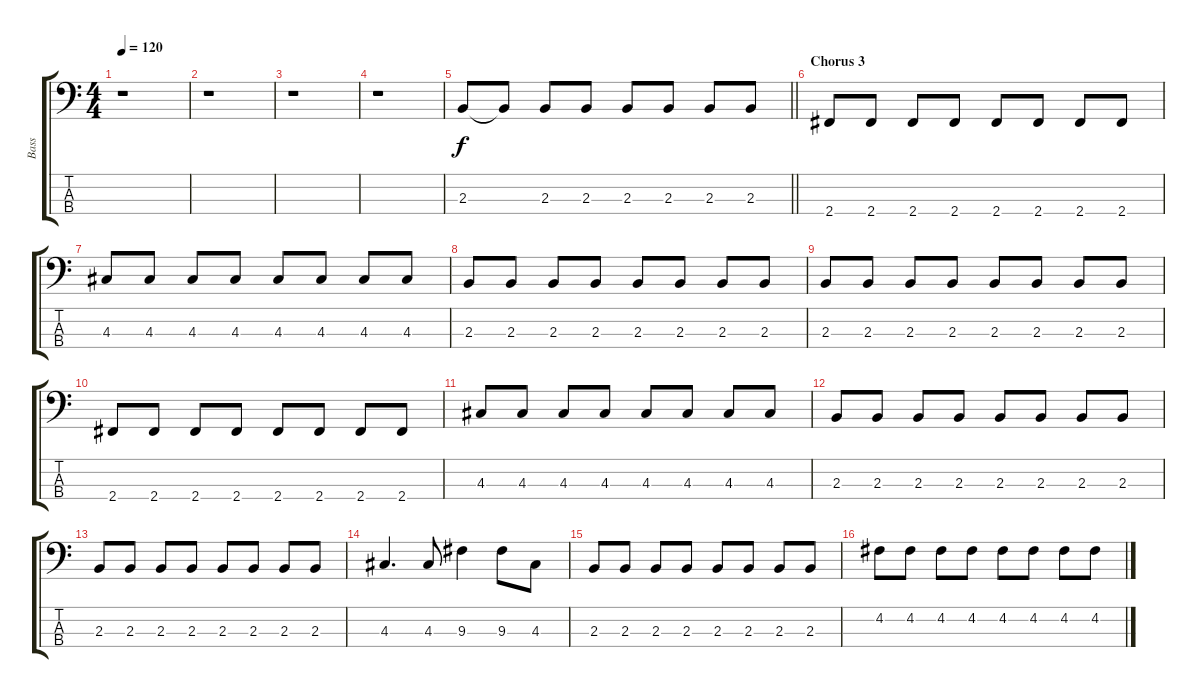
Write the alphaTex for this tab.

\track ("Bass" "Bass") {instrument electricbassfinger}
\staff {score tabs}
\tuning (G2 D2 A1 E1) {hide}
\ts (4 4)
\tempo 120
\clef f4
\ks c
r.1{dy f} |
r.1 |
r.1 |
r.1 |
\barLineRight lightlight
2.3.8 2.3{t}.8 2.3.8 2.3.8 2.3.8 2.3.8 2.3.8 2.3.8 |
\section ("" "Chorus 3")
2.4.8 2.4.8 2.4.8 2.4.8 2.4.8 2.4.8 2.4.8 2.4.8 |
4.3.8 4.3.8 4.3.8 4.3.8 4.3.8 4.3.8 4.3.8 4.3.8 |
2.3.8 2.3.8 2.3.8 2.3.8 2.3.8 2.3.8 2.3.8 2.3.8 |
2.3.8 2.3.8 2.3.8 2.3.8 2.3.8 2.3.8 2.3.8 2.3.8 |
2.4.8 2.4.8 2.4.8 2.4.8 2.4.8 2.4.8 2.4.8 2.4.8 |
4.3.8 4.3.8 4.3.8 4.3.8 4.3.8 4.3.8 4.3.8 4.3.8 |
2.3.8 2.3.8 2.3.8 2.3.8 2.3.8 2.3.8 2.3.8 2.3.8 |
2.3.8 2.3.8 2.3.8 2.3.8 2.3.8 2.3.8 2.3.8 2.3.8 |
4.3.4{d} 4.3.8 9.3.4 9.3.8 4.3.8 |
2.3.8 2.3.8 2.3.8 2.3.8 2.3.8 2.3.8 2.3.8 2.3.8 |
4.2.8 4.2.8 4.2.8 4.2.8 4.2.8 4.2.8 4.2.8 4.2.8
